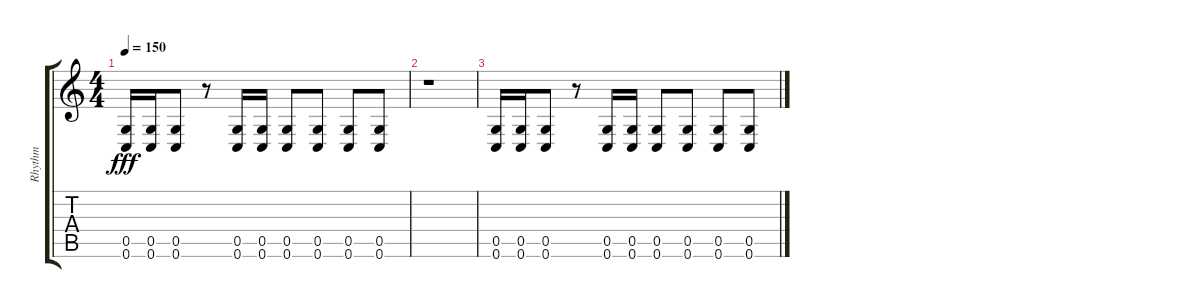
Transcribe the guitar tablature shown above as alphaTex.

\track ("Rhythm" "Rhythm") {instrument distortionguitar}
\staff {score tabs}
\tuning (D4 A3 F3 C3 G2 C2) {hide}
\ts (4 4)
\tempo 150
\clef g2
\ks c
(0.5 0.6).16{dy fff} (0.5 0.6).16 (0.5 0.6).8 r.8 (0.5 0.6).16 (0.5 0.6).16 (0.5 0.6).8 (0.5 0.6).8 (0.5 0.6).8 (0.5 0.6).8 |
r.1 |
(0.5 0.6).16 (0.5 0.6).16 (0.5 0.6).8 r.8 (0.5 0.6).16 (0.5 0.6).16 (0.5 0.6).8 (0.5 0.6).8 (0.5 0.6).8 (0.5 0.6).8
